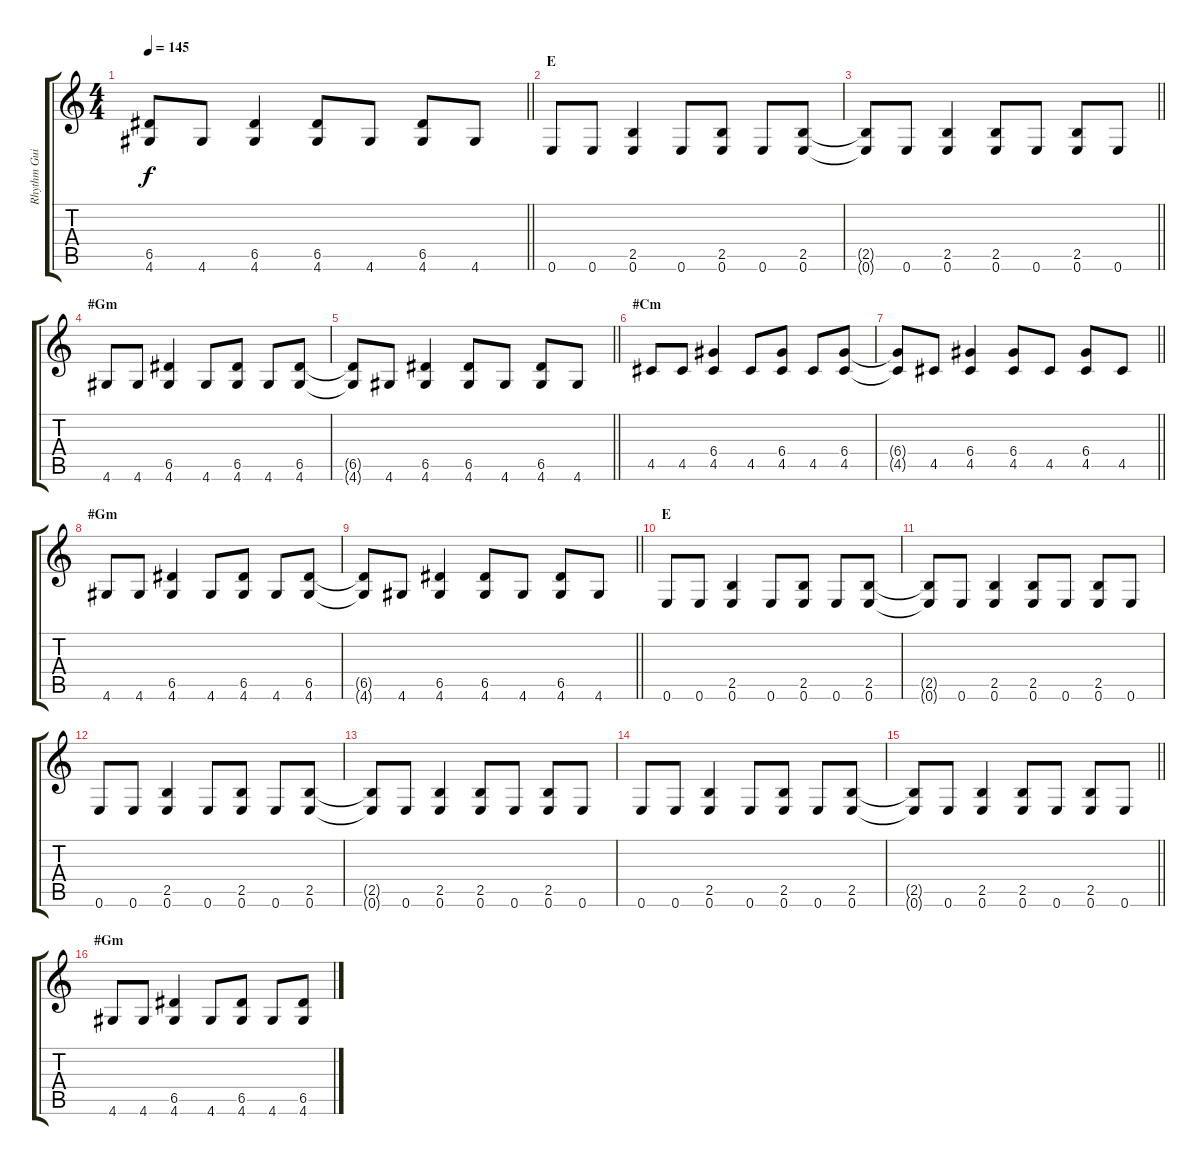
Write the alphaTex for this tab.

\track ("Rhythm Guitar 1" "Rhythm Gui") {instrument overdrivenguitar}
\staff {score tabs}
\tuning (E4 B3 G3 D3 A2 E2) {hide}
\ts (4 4)
\tempo 145
\clef g2
\barLineRight lightlight
\ks c
(6.5{t} 4.6{t}).8{dy f} 4.6.8 (6.5 4.6).4 (6.5 4.6).8 4.6.8 (6.5 4.6).8 4.6.8 |
\section ("" "E")
0.6.8 0.6.8 (2.5 0.6).4 0.6.8 (2.5 0.6).8 0.6.8 (2.5 0.6).8 |
\barLineRight lightlight
(2.5{t} 0.6{t}).8 0.6.8 (2.5 0.6).4 (2.5 0.6).8 0.6.8 (2.5 0.6).8 0.6.8 |
\section ("" "#Gm")
4.6.8 4.6.8 (6.5 4.6).4 4.6.8 (6.5 4.6).8 4.6.8 (6.5 4.6).8 |
\barLineRight lightlight
(6.5{t} 4.6{t}).8 4.6.8 (6.5 4.6).4 (6.5 4.6).8 4.6.8 (6.5 4.6).8 4.6.8 |
\section ("" "#Cm")
4.5.8 4.5.8 (6.4 4.5).4 4.5.8 (6.4 4.5).8 4.5.8 (6.4 4.5).8 |
\barLineRight lightlight
(6.4{t} 4.5{t}).8 4.5.8 (6.4 4.5).4 (6.4 4.5).8 4.5.8 (6.4 4.5).8 4.5.8 |
\section ("" "#Gm")
4.6.8 4.6.8 (6.5 4.6).4 4.6.8 (6.5 4.6).8 4.6.8 (6.5 4.6).8 |
\barLineRight lightlight
(6.5{t} 4.6{t}).8 4.6.8 (6.5 4.6).4 (6.5 4.6).8 4.6.8 (6.5 4.6).8 4.6.8 |
\section ("" "E")
0.6.8 0.6.8 (2.5 0.6).4 0.6.8 (2.5 0.6).8 0.6.8 (2.5 0.6).8 |
(2.5{t} 0.6{t}).8 0.6.8 (2.5 0.6).4 (2.5 0.6).8 0.6.8 (2.5 0.6).8 0.6.8 |
0.6.8 0.6.8 (2.5 0.6).4 0.6.8 (2.5 0.6).8 0.6.8 (2.5 0.6).8 |
(2.5{t} 0.6{t}).8 0.6.8 (2.5 0.6).4 (2.5 0.6).8 0.6.8 (2.5 0.6).8 0.6.8 |
0.6.8 0.6.8 (2.5 0.6).4 0.6.8 (2.5 0.6).8 0.6.8 (2.5 0.6).8 |
\barLineRight lightlight
(2.5{t} 0.6{t}).8 0.6.8 (2.5 0.6).4 (2.5 0.6).8 0.6.8 (2.5 0.6).8 0.6.8 |
\section ("" "#Gm")
4.6.8 4.6.8 (6.5 4.6).4 4.6.8 (6.5 4.6).8 4.6.8 (6.5 4.6).8
